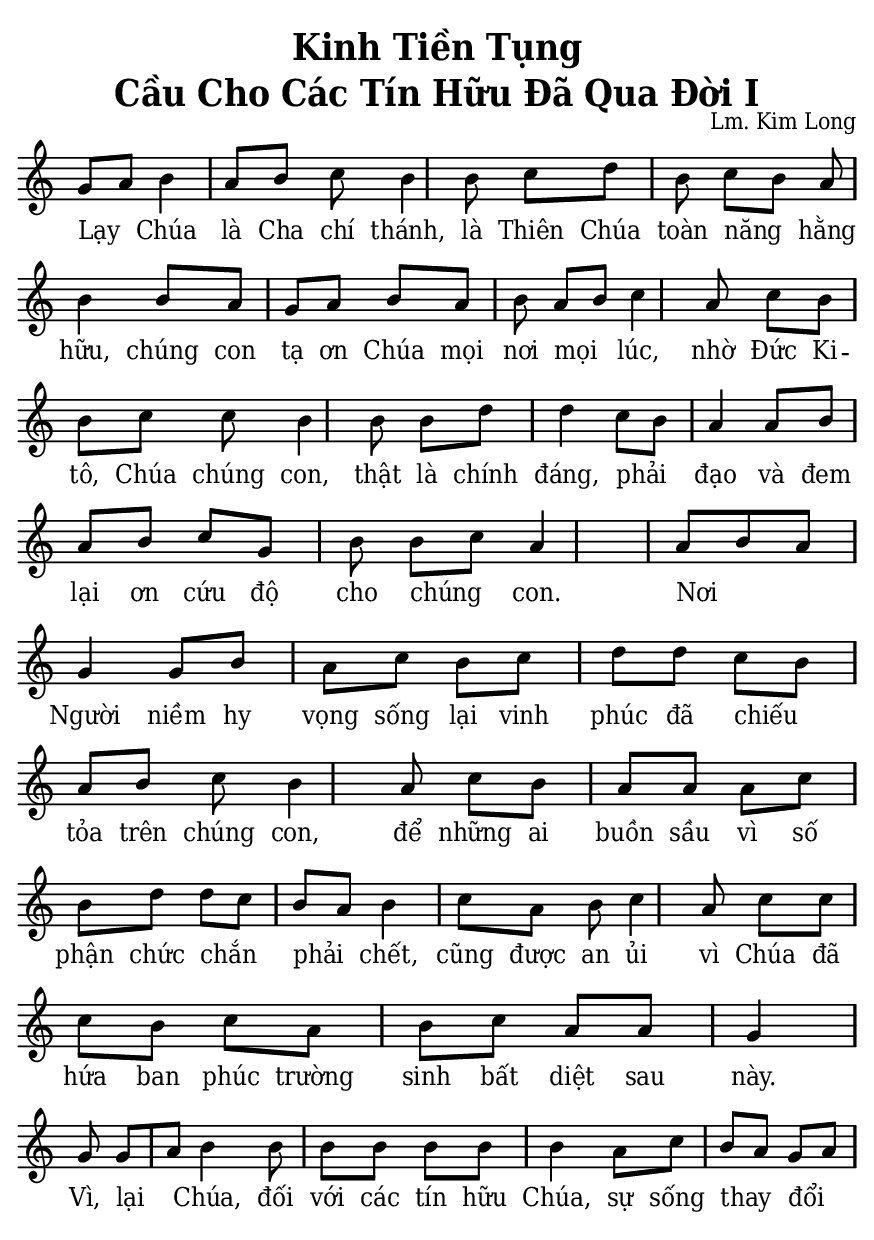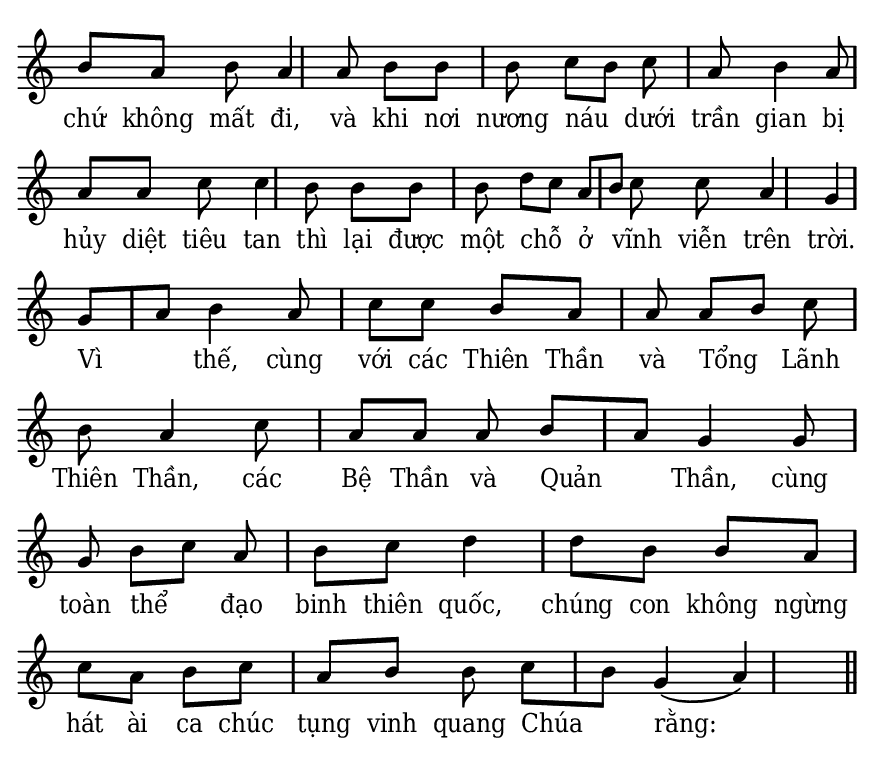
% Cài đặt chung\
\version "2.22.1"
\include "english.ly"
\include "gregorian.ly"

\header {
  title = \markup {
    \center-column {
      \fontsize #0.1 \bold "Kinh Tiền Tụng"
      \fontsize #0.1 \bold "Cầu Cho Các Tín Hữu Đã Qua Đời I" }
  }
  composer = "Lm. Kim Long"
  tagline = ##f
}

% Nhạc phiên khúc
nhacPhienKhucSop = \relative c'' {
  g8 \hide ([a]) b4 a8 b c b4 b8 c d b c \hide ([b]) a b4
  b8 a g a b a b a \hide ([b]) c4 a8 c b b c c
  b4 b8 b d d4 c8 \hide ([b]) a4 a8 b a b c g b
  b \hide ([c]) a4 \bar "|" a8 \hide ([b a]) g4 g8 b a c b c d d c \hide ([b])
  a b c b4 a8 c b a a a c b d d \hide ([c])
  b \hide ([a]) b4 c8 a b c4 a8 c c c b c a b
  c a a g4 \bar "|" g8 g \hide ([a]) b4 b8 b b b b b4 a8 c
  b \hide ([a]) g \hide ([a]) b a b a4 a8 b b b c \hide ([b]) c a b4
  a8 a a c c4 b8 b b b d \hide ([c]) a \hide ([b]) c c a4 g \bar "|"
  g8 \hide ([a]) b4 a8 c c b a a a \hide ([b]) c b a4 c8 a
  a a b \hide ([a]) g4 g8 g b \hide ([c]) a b c d4 d8 b
  b a c a b c a b b c \hide ([b]) g4 (a) \bar "||"
}

% Lời phiên khúc
loiPhienKhucSop = \lyrics {
  Lạy Chúa là Cha chí thánh, là Thiên Chúa toàn năng hằng hữu,
  chúng con tạ ơn Chúa mọi nơi mọi lúc, nhờ Đức Ki -- tô, Chúa chúng con,
  thật là chính đáng, phải đạo và đem lại ơn cứu độ cho chúng con.
  Nơi Người niềm hy vọng sống lại vinh phúc đã chiếu tỏa trên chúng con,
  để những ai buồn sầu vì số phận chức chắn phải chết,
  cũng được an ủi vì Chúa đã hứa ban phúc trường sinh bất diệt sau này.
  Vì, lại Chúa, đối với các tín hữu Chúa, sự sống thay đổi chứ không mất đi,
  và khi nơi nương náu dưới trần gian bị hủy diệt tiêu tan
  thì lại được một chỗ ở vĩnh viễn trên trời.
  Vì thế, cùng với các Thiên Thần và Tổng Lãnh Thiên Thần,
  các Bệ Thần và Quản Thần, cùng toàn thể đạo binh thiên quốc,
  chúng con không ngừng hát ài ca chúc tụng vinh quang Chúa rằng:
}

% Dàn trang
\paper {
  #(set-paper-size "a5")
  top-margin = 3\mm
  bottom-margin = 3\mm
  left-margin = 3\mm
  right-margin = 3\mm
  #(define fonts
	 (make-pango-font-tree "Deja Vu Serif Condensed"
	 		       "Deja Vu Serif Condensed"
			       "Deja Vu Serif Condensed"
			       (/ 20 20)))
  print-page-number = ##f
}

TongNhip = {
  \key c \major \time 2/4
  \set Timing.beamExceptions = #'()
  \set Timing.baseMoment = #(ly:make-moment 1/4)
}

\score {
  \new ChoirStaff <<
    \new Staff \with {
      \remove "Time_signature_engraver"
    }
    <<
      \new Voice = "beSop" {
        \clef treble \TongNhip \nhacPhienKhucSop
      }
      \new Lyrics \lyricsto beSop \loiPhienKhucSop
    >>
  >>
  \layout {
    \override Lyrics.LyricSpace.minimum-distance = #1.5
    \override Score.BarNumber.break-visibility = ##(#f #f #f)
    \override Score.SpacingSpanner.uniform-stretching = ##t
    \override Score.SpacingSpanner.packed-spacing = ##f
    \set Score.defaultBarType = ""
    \set Score.barAlways = ##t
    ragged-last = ##f
  } 
}
